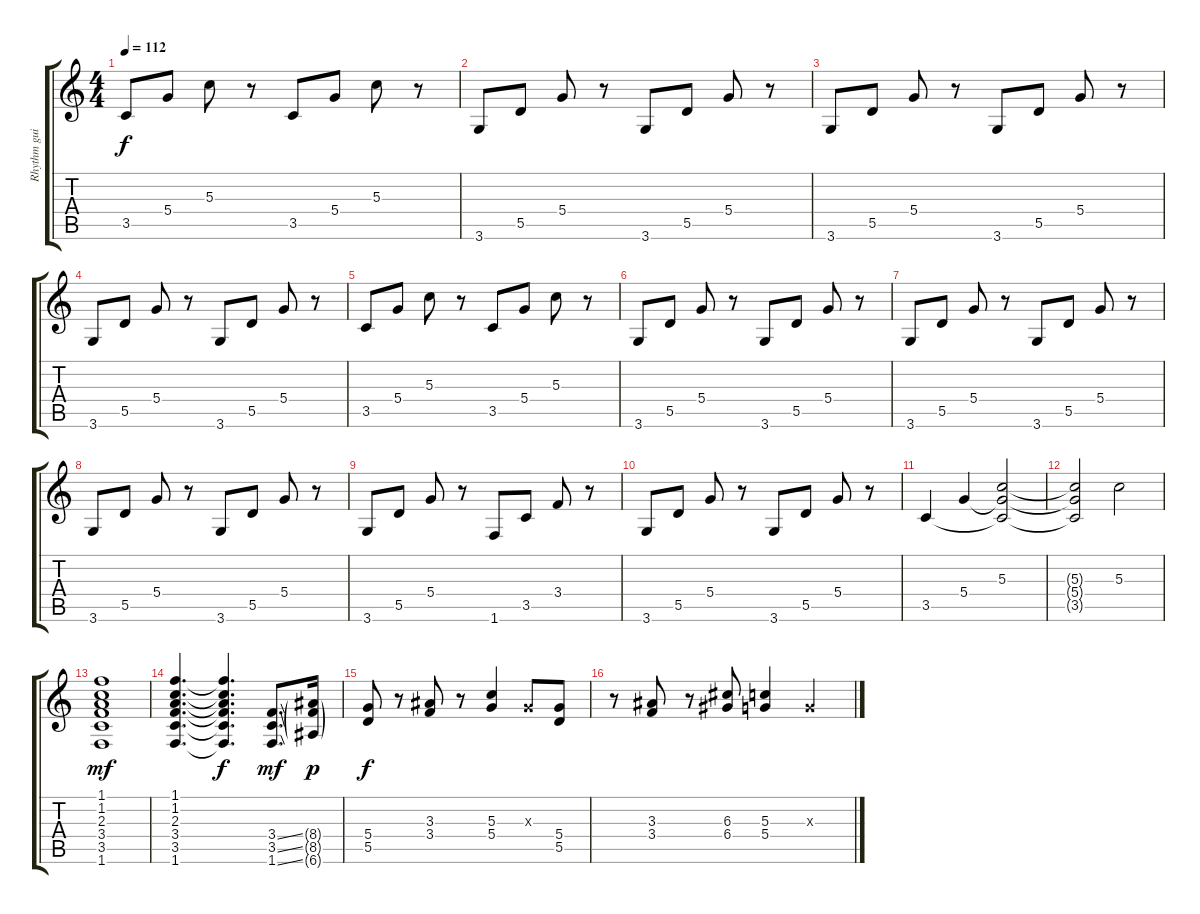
\track ("Rhythm guitar" "Rhythm gui") {instrument distortionguitar}
\staff {score tabs}
\tuning (E4 B3 G3 D3 A2 E2) {hide}
\ts (4 4)
\tempo 112
\clef g2
\ks c
3.5.8{dy f} 5.4.8 5.3.8 r.8 3.5.8 5.4.8 5.3.8 r.8 |
3.6.8 5.5.8 5.4.8 r.8 3.6.8 5.5.8 5.4.8 r.8 |
3.6.8 5.5.8 5.4.8 r.8 3.6.8 5.5.8 5.4.8 r.8 |
3.6.8 5.5.8 5.4.8 r.8 3.6.8 5.5.8 5.4.8 r.8 |
3.5.8 5.4.8 5.3.8 r.8 3.5.8 5.4.8 5.3.8 r.8 |
3.6.8 5.5.8 5.4.8 r.8 3.6.8 5.5.8 5.4.8 r.8 |
3.6.8 5.5.8 5.4.8 r.8 3.6.8 5.5.8 5.4.8 r.8 |
3.6.8 5.5.8 5.4.8 r.8 3.6.8 5.5.8 5.4.8 r.8 |
3.6.8 5.5.8 5.4.8 r.8 1.6.8 3.5.8 3.4.8 r.8 |
3.6.8 5.5.8 5.4.8 r.8 3.6.8 5.5.8 5.4.8 r.8 |
3.5.4 5.4.4 (5.3 5.4{t} 3.5{t}).2 |
(5.3{t} 5.4{t} 3.5{t}).2 5.3.2 |
(1.1 1.2 2.3 3.4 3.5 1.6).1{dy mf} |
(1.1 1.2 2.3 3.4 3.5 1.6).4{d} (1.1{t} 1.2{t} 2.3{t} 3.4{t} 3.5{t} 1.6{t}).4{d dy f} (3.4{ss} 3.5{ss} 1.6{ss}).8{d dy mf} (8.4{g} 8.5{g} 6.6{g}).16{dy p} |
(5.4 5.5).8{dy f} r.8 (3.3 3.4).8 r.8 (5.3 5.4).4 0.3{x}.8 (5.4 5.5).8 |
r.8 (3.3 3.4).8 r.8 (6.3 6.4).8 (5.3 5.4).4 0.3{x}.4
